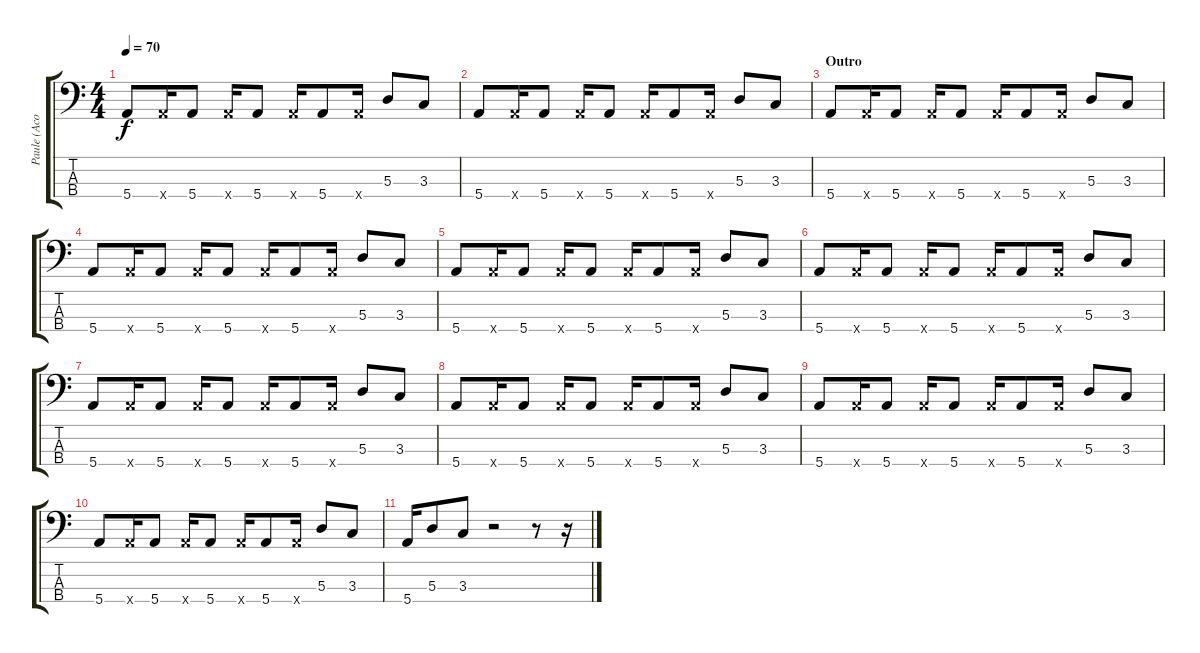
\track ("Paule (Acoustic Bass)" "Paule (Aco") {instrument acousticbass}
\staff {score tabs}
\tuning (G2 D2 A1 E1) {hide}
\ts (4 4)
\tempo 70
\clef f4
\ks c
5.4.8{dy f} 5.4{x}.16 5.4.8 5.4{x}.16 5.4.8 5.4{x}.16 5.4.8 5.4{x}.16 5.3.8 3.3.8 |
5.4.8 5.4{x}.16 5.4.8 5.4{x}.16 5.4.8 5.4{x}.16 5.4.8 5.4{x}.16 5.3.8 3.3.8 |
\section ("" "Outro")
5.4.8 5.4{x}.16 5.4.8 5.4{x}.16 5.4.8 5.4{x}.16 5.4.8 5.4{x}.16 5.3.8 3.3.8 |
5.4.8 5.4{x}.16 5.4.8 5.4{x}.16 5.4.8 5.4{x}.16 5.4.8 5.4{x}.16 5.3.8 3.3.8 |
5.4.8 5.4{x}.16 5.4.8 5.4{x}.16 5.4.8 5.4{x}.16 5.4.8 5.4{x}.16 5.3.8 3.3.8 |
5.4.8 5.4{x}.16 5.4.8 5.4{x}.16 5.4.8 5.4{x}.16 5.4.8 5.4{x}.16 5.3.8 3.3.8 |
5.4.8 5.4{x}.16 5.4.8 5.4{x}.16 5.4.8 5.4{x}.16 5.4.8 5.4{x}.16 5.3.8 3.3.8 |
5.4.8 5.4{x}.16 5.4.8 5.4{x}.16 5.4.8 5.4{x}.16 5.4.8 5.4{x}.16 5.3.8 3.3.8 |
5.4.8 5.4{x}.16 5.4.8 5.4{x}.16 5.4.8 5.4{x}.16 5.4.8 5.4{x}.16 5.3.8 3.3.8 |
5.4.8 5.4{x}.16 5.4.8 5.4{x}.16 5.4.8 5.4{x}.16 5.4.8 5.4{x}.16 5.3.8 3.3.8 |
5.4.16 5.3.8 3.3.8 r.2 r.8 r.16
